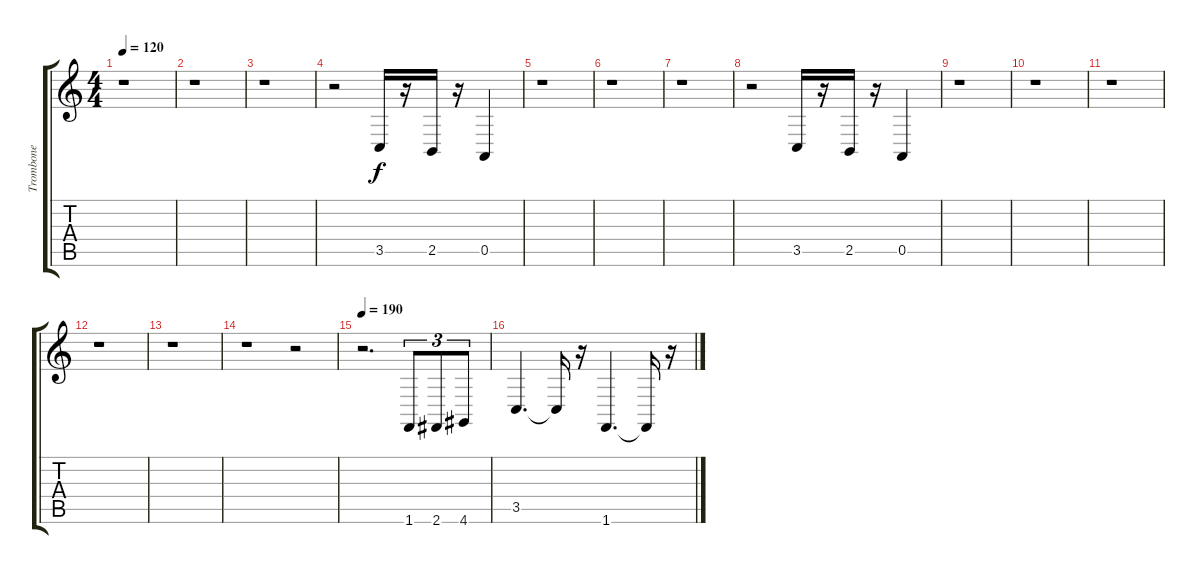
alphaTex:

\track ("Trombone" "Trombone") {instrument trombone}
\staff {score tabs}
\tuning (E4 B3 G3 D3 A2 E2) {hide}
\ts (4 4)
\tempo 120
\tempo 180
\tempo 120
\clef g2
\ks c
r.1{dy f instrument trombone} |
r.1 |
r.1 |
r.2 3.5.16 r.16 2.5.16 r.16 0.5.4 |
r.1 |
r.1 |
r.1 |
r.2 3.5.16 r.16 2.5.16 r.16 0.5.4 |
r.1 |
r.1 |
r.1 |
r.1 |
r.1 |
r.1 r.2 |
\tempo 190
r.2{d} 1.6.8{tu (3 2)} 2.6.8{tu (3 2)} 4.6.8{tu (3 2)} |
3.5.4{d} 3.5{t}.16 r.16 1.6.4{d} 1.6{t}.16 r.16
